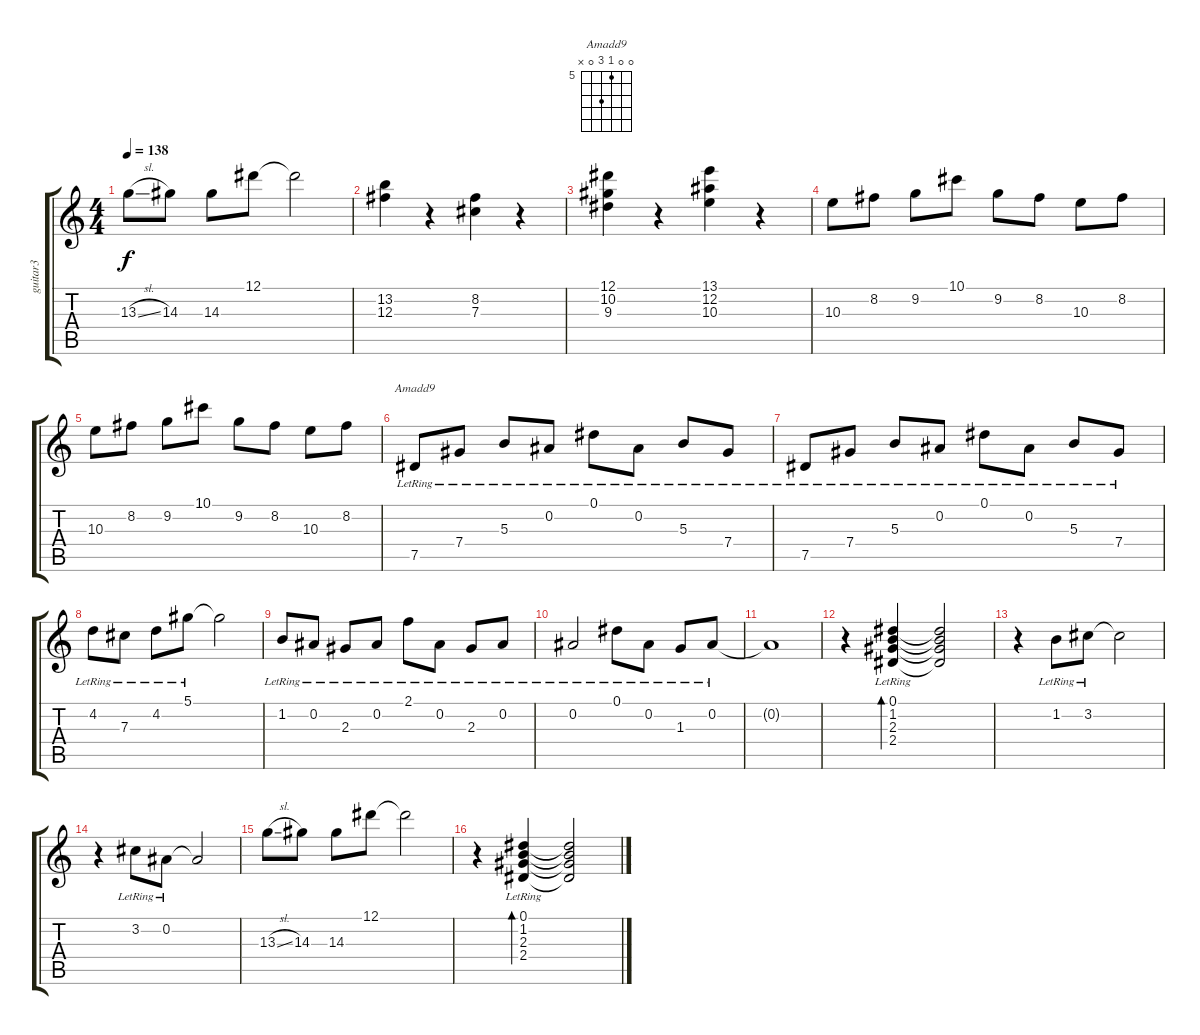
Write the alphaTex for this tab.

\track ("guitar3" "guitar3") {instrument electricguitarclean}
\staff {score tabs}
\tuning (Eb4 Bb3 Gb3 Db3 Ab2 Eb2) {hide}
\chord ("Amadd9" 0 0 5 7 0 x) {firstfret 5}
\ts (4 4)
\tempo 138
\clef g2
\ks c
13.3{sl}.8{dy f} 14.3.8 14.3.8 12.1.8 12.1{t}.2 |
(13.2 12.3).4 r.4 (8.2 7.3).4 r.4 |
(12.1 10.2 9.3).4 r.4 (13.1 12.2 10.3).4 r.4 |
10.3.8 8.2.8 9.2.8 10.1.8 9.2.8 8.2.8 10.3.8 8.2.8 |
10.3.8 8.2.8 9.2.8 10.1.8 9.2.8 8.2.8 10.3.8 8.2.8 |
7.5{lr}.8{ch "Amadd9"} 7.4{lr}.8 5.3{lr}.8 0.2{lr}.8 0.1{lr}.8 0.2{lr}.8 5.3{lr}.8 7.4{lr}.8 |
7.5{lr}.8 7.4{lr}.8 5.3{lr}.8 0.2{lr}.8 0.1{lr}.8 0.2{lr}.8 5.3{lr}.8 7.4{lr}.8 |
4.2{lr}.8 7.3{lr}.8 4.2{lr}.8 5.1{lr}.8 5.1{t}.2 |
1.2{lr}.8 0.2{lr}.8 2.3{lr}.8 0.2{lr}.8 2.1{lr}.8 0.2{lr}.8 2.3{lr}.8 0.2{lr}.8 |
0.2{lr}.2 0.1{lr}.8 0.2{lr}.8 1.3{lr}.8 0.2{lr}.8 |
0.2{t}.1 |
r.4 (0.1{lr} 1.2{lr} 2.3 2.4).4{bd 480} (0.1{t} 1.2{t} 2.3{t} 2.4{t}).2 |
r.4 1.2{lr}.8 3.2{lr}.8 3.2{t}.2 |
r.4 3.2{lr}.8 0.2{lr}.8 0.2{t}.2 |
13.3{sl}.8 14.3.8 14.3.8 12.1.8 12.1{t}.2 |
r.4 (0.1{lr} 1.2{lr} 2.3 2.4).4{bd 480} (0.1{t} 1.2{t} 2.3{t} 2.4{t}).2
